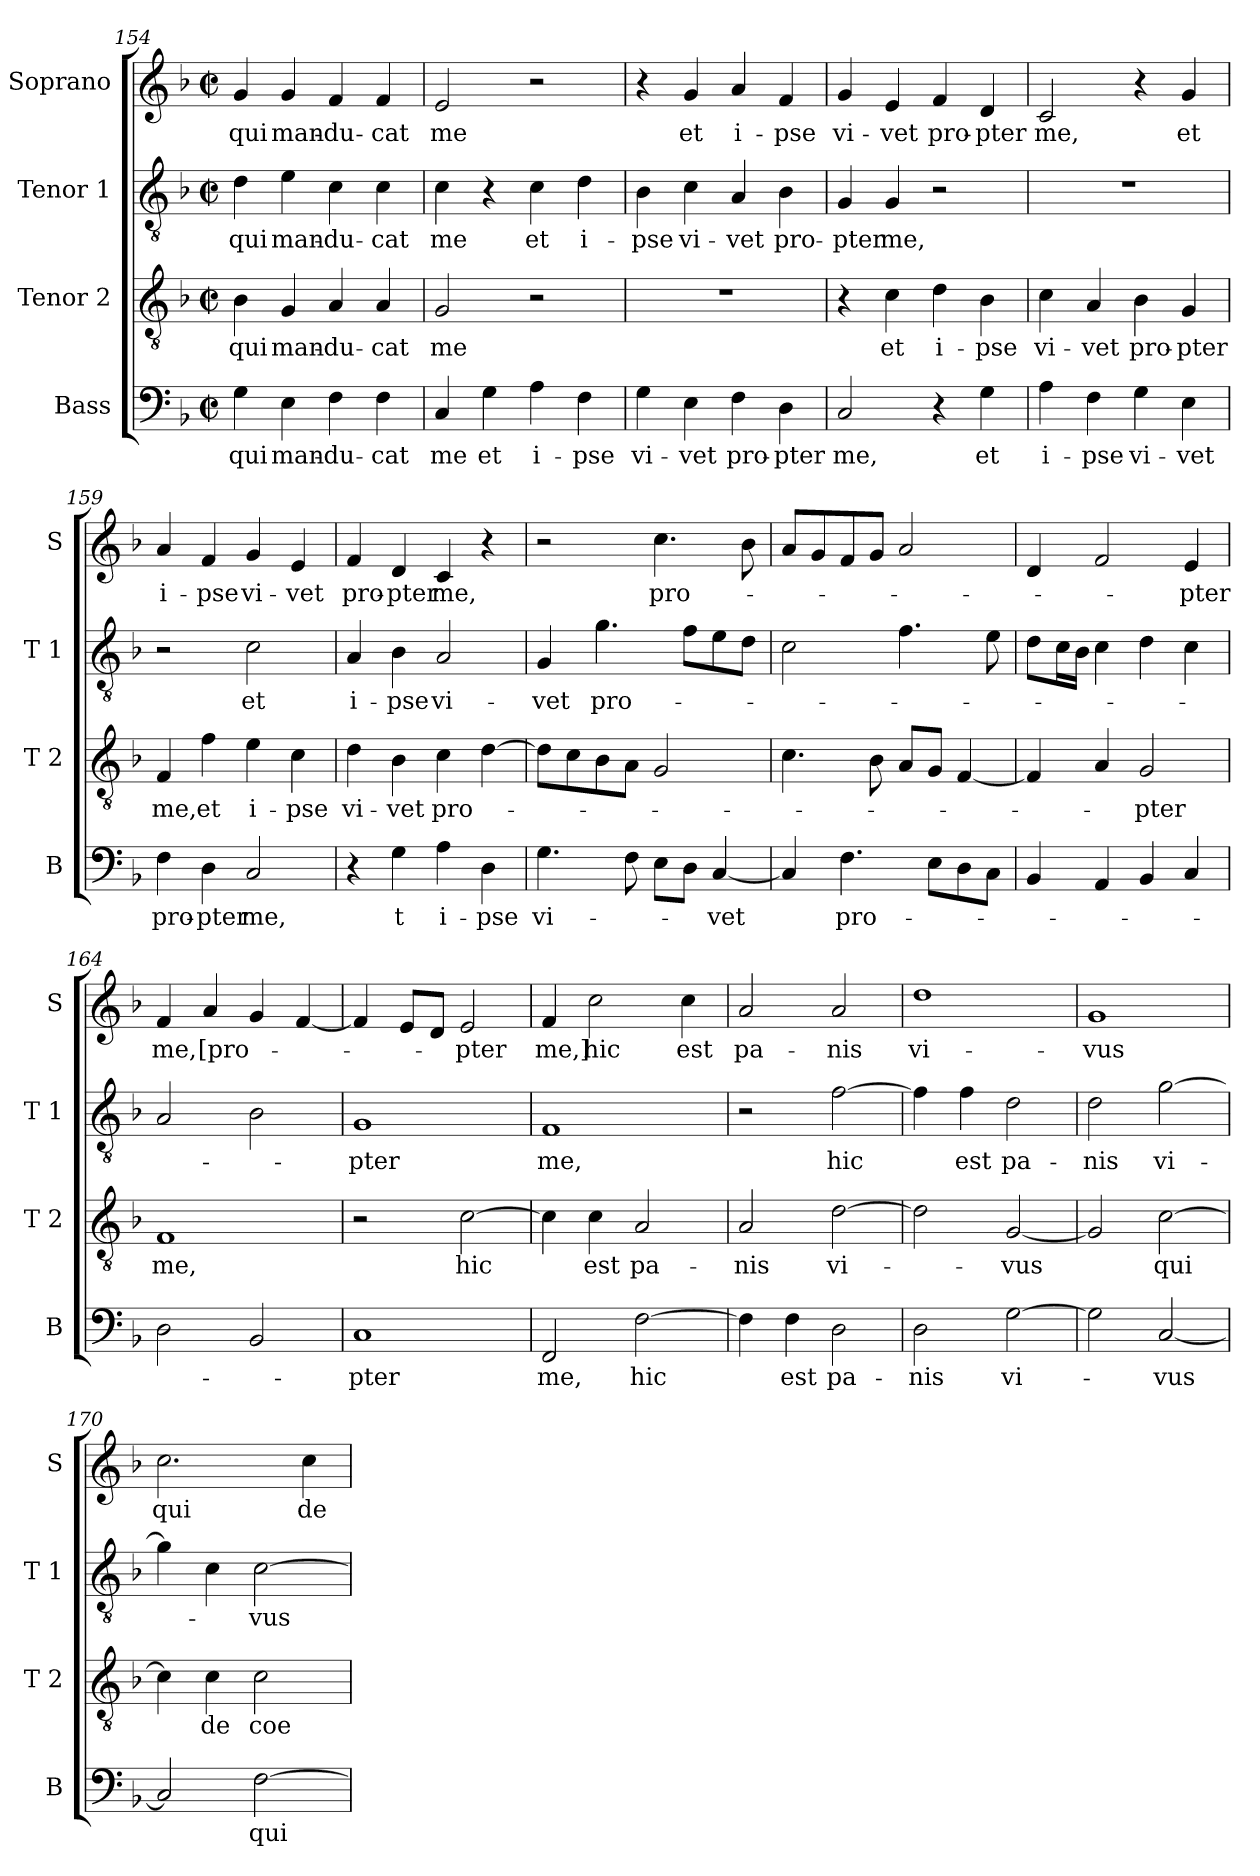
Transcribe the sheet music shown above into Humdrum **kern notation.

**kern	**text	**kern	**text	**kern	**text	**kern	**text
*part4	*part4	*part3	*part3	*part2	*part2	*part1	*part1
*staff4	*staff4	*staff3	*staff3	*staff2	*staff2	*staff1	*staff1
*I"Bass	*	*I"Tenor 2	*	*I"Tenor 1	*	*I"Soprano	*
*I'B	*	*I'T 2	*	*I'T 1	*	*I'S	*
*clefF4	*	*clefGv2	*	*clefGv2	*	*clefG2	*
*k[b-]	*	*k[b-]	*	*k[b-]	*	*k[b-]	*
*F:	*	*F:	*	*F:	*	*F:	*
*M2/2	*	*M2/2	*	*M2/2	*	*M2/2	*
*met(c|)	*	*met(c|)	*	*met(c|)	*	*met(c|)	*
=154	=154	=154	=154	=154	=154	=154	=154
4G\	qui	4B-\	qui	4d\	qui	4g/	qui
4E\	man-	4G/	man-	4e\	man-	4g/	man-
4F\	-du-	4A/	-du-	4c\	-du-	4f/	-du-
4F\	-cat	4A/	-cat	4c\	-cat	4f/	-cat
=155	=155	=155	=155	=155	=155	=155	=155
4C/	me	2G/	me	4c\	me	2e/	me
4G\	et	.	.	4r	.	.	.
4A\	i-	2r	.	4c\	et	2r	.
4F\	-pse	.	.	4d\	i-	.	.
=156	=156	=156	=156	=156	=156	=156	=156
4G\	vi-	1r	.	4B-\	-pse	4r	.
4E\	-vet	.	.	4c\	vi-	4g/	et
4F\	pro-	.	.	4A/	-vet	4a/	i-
4D\	-pter	.	.	4B-\	pro-	4f/	-pse
!!LO:PB:g=z
=157	=157	=157	=157	=157	=157	=157	=157
2C/	me,	4r	.	4G/	-pter	4g/	vi-
.	.	4c\	et	4G/	me,	4e/	-vet
4r	.	4d\	i-	2r	.	4f/	pro-
4G\	et	4B-\	-pse	.	.	4d/	-pter
=158	=158	=158	=158	=158	=158	=158	=158
4A\	i-	4c\	vi-	1r	.	2c/	me,
4F\	-pse	4A/	-vet	.	.	.	.
4G\	vi-	4B-\	pro-	.	.	4r	.
4E\	-vet	4G/	-pter	.	.	4g/	et
=159	=159	=159	=159	=159	=159	=159	=159
4F\	pro-	4F/	me,	2r	.	4a/	i-
4D\	-pter	4f\	et	.	.	4f/	-pse
2C/	me,	4e\	i-	2c\	et	4g/	vi-
.	.	4c\	-pse	.	.	4e/	-vet
=160	=160	=160	=160	=160	=160	=160	=160
4r	.	4d\	vi-	4A/	i-	4f/	pro-
4G\	t	4B-\	-vet	4B-\	-pse	4d/	-pter
4A\	i-	4c\	pro-	2A/	vi-	4c/	me,
4D\	-pse	[4d\	.	.	.	4r	.
=161	=161	=161	=161	=161	=161	=161	=161
4.G\	vi-	8d\L]	.	4G/	-vet	2r	.
.	.	8c\	.	.	.	.	.
.	.	8B-\	.	4.g\	pro-	.	.
8F\	.	8A\J	.	.	.	.	.
8E\L	.	2G/	.	.	.	4.cc\	pro-
8D\J	.	.	.	8f\L	.	.	.
[4C/	-vet	.	.	8e\	.	.	.
.	.	.	.	8d\J	.	8b-\	.
=162	=162	=162	=162	=162	=162	=162	=162
4C/]	.	4.c\	.	2c\	.	8a/L	.
.	.	.	.	.	.	8g/	.
4.F\	pro-	.	.	.	.	8f/	.
.	.	8B-\	.	.	.	8g/J	.
.	.	8A/L	.	4.f\	.	2a/	.
8E\L	.	8G/J	.	.	.	.	.
8D\	.	[4F/	.	.	.	.	.
8C\J	.	.	.	8e\	.	.	.
!!LO:LB:g=z
=163	=163	=163	=163	=163	=163	=163	=163
4BB-/	.	4F/]	.	8d\L	.	4d/	.
.	.	.	.	16c\L	.	.	.
.	.	.	.	16B-\JJ	.	.	.
4AA/	.	4A/	.	4c\	.	2f/	.
4BB-/	.	2G/	-pter	4d\	.	.	.
4C/	.	.	.	4c\	.	4e/	-pter
=164	=164	=164	=164	=164	=164	=164	=164
2D\	.	1F	me,	2A/	.	4f/	me,
.	.	.	.	.	.	4a/	[pro-
2BB-/	.	.	.	2B-\	.	4g/	.
.	.	.	.	.	.	[4f/	.
=165	=165	=165	=165	=165	=165	=165	=165
1C	-pter	2r	.	1G	-pter	4f/]	.
.	.	.	.	.	.	8e/L	.
.	.	.	.	.	.	8d/J	.
.	.	[2c\	hic	.	.	2e/	-pter
=166	=166	=166	=166	=166	=166	=166	=166
2FF/	me,	4c\]	.	1F	me,	4f/	me,]
.	.	4c\	est	.	.	2cc\	hic
[2F\	hic	2A/	pa-	.	.	.	.
.	.	.	.	.	.	4cc\	est
=167	=167	=167	=167	=167	=167	=167	=167
4F\]	.	2A/	-nis	2r	.	2a/	pa-
4F\	est	.	.	.	.	.	.
2D\	pa-	[2d\	vi-	[2f\	hic	2a/	-nis
=168	=168	=168	=168	=168	=168	=168	=168
2D\	-nis	2d\]	.	4f\]	.	1dd	vi-
.	.	.	.	4f\	est	.	.
[2G\	vi-	[2G/	-vus	2d\	pa-	.	.
!!LO:LB:g=z
=169	=169	=169	=169	=169	=169	=169	=169
2G\]	.	2G/]	.	2d\	-nis	1g	-vus
[2C/	-vus	[2c\	qui	[2g\	vi-	.	.
=170	=170	=170	=170	=170	=170	=170	=170
2C/]	.	4c\]	.	4g\]	.	2.cc\	qui
.	.	4c\	de	4c\	.	.	.
[2F\	qui	2c\	coe-	[2c\	-vus	.	.
.	.	.	.	.	.	4cc\	de
=	=	=	=	=	=	=	=
*-	*-	*-	*-	*-	*-	*-	*-
